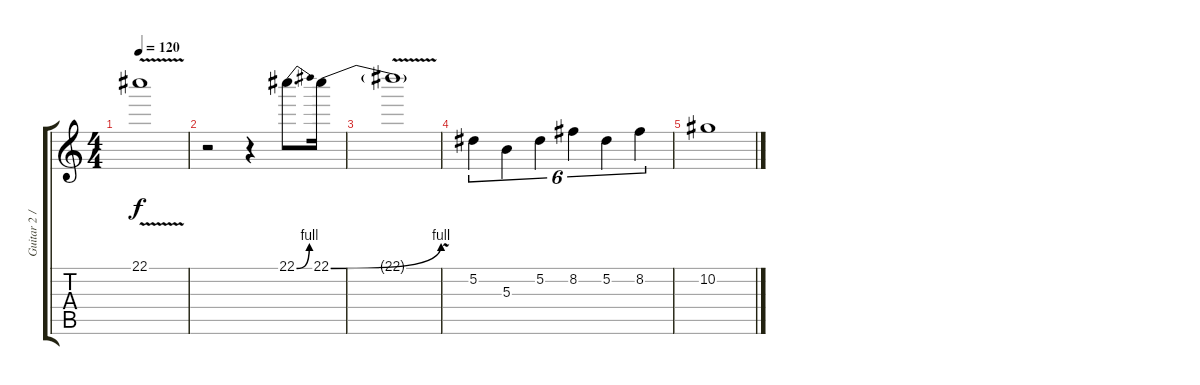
\track ("Guitar 2 / (Singer)" "Guitar 2 /") {instrument overdrivenguitar}
\staff {score tabs}
\tuning (Eb4 Bb3 Gb3 Db3 Ab2 Eb2) {hide}
\ts (4 4)
\tempo 120
\clef g2
\ks c
22.1{v t}.1{dy f} |
r.2 r.4 22.1{be (bend 0 0 60 4)}.8{d} 22.1{be (bend 0 0 60 4)}.16 |
22.1{v t}.1 |
5.2.4{tu (6 4)} 5.3.4{tu (6 4)} 5.2.4{tu (6 4)} 8.2.4{tu (6 4)} 5.2.4{tu (6 4)} 8.2.4{tu (6 4)} |
10.2.1
